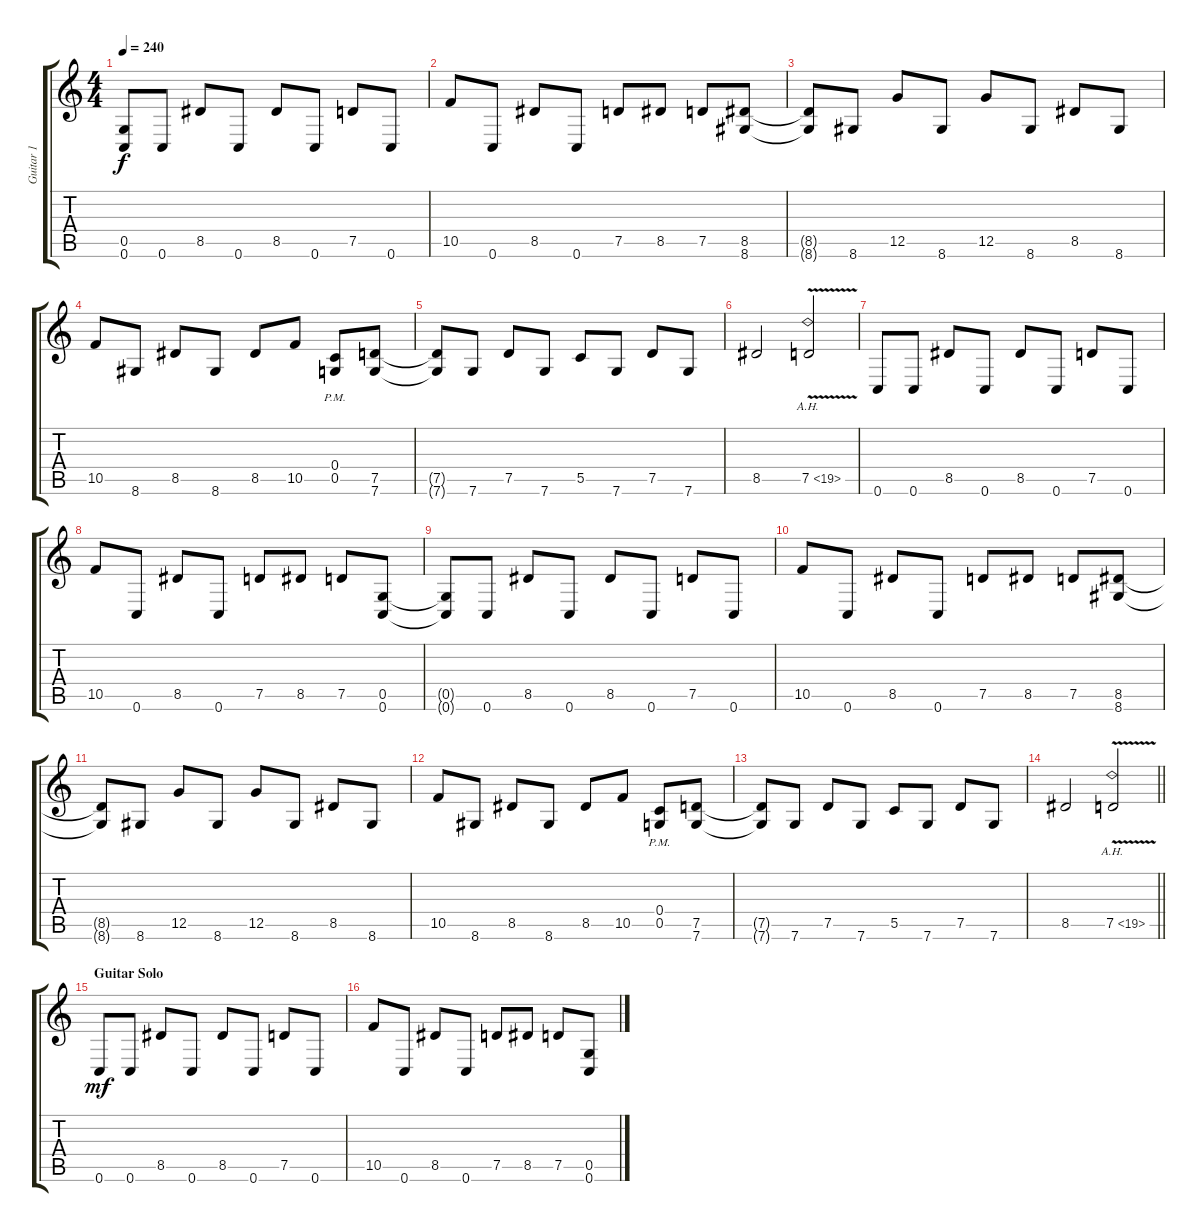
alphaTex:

\track ("Guitar 1" "Guitar 1") {instrument distortionguitar}
\staff {score tabs}
\tuning (D4 A3 F3 C3 G2 C2) {hide}
\ts (4 4)
\tempo 240
\clef g2
\ks c
(0.5{t} 0.6{t}).8{dy f} 0.6.8 8.5.8 0.6.8 8.5.8 0.6.8 7.5.8 0.6.8 |
10.5.8 0.6.8 8.5.8 0.6.8 7.5.8 8.5.8 7.5.8 (8.5 8.6).8 |
(8.5{t} 8.6{t}).8 8.6.8 12.5.8 8.6.8 12.5.8 8.6.8 8.5.8 8.6.8 |
10.5.8 8.6.8 8.5.8 8.6.8 8.5.8 10.5.8 (0.4{pm} 0.5{pm}).8 (7.5 7.6).8 |
(7.5{t} 7.6{t}).8 7.6.8 7.5.8 7.6.8 5.5.8 7.6.8 7.5.8 7.6.8 |
8.5.2 7.5{ah 12 v}.2 |
0.6.8 0.6.8 8.5.8 0.6.8 8.5.8 0.6.8 7.5.8 0.6.8 |
10.5.8 0.6.8 8.5.8 0.6.8 7.5.8 8.5.8 7.5.8 (0.5 0.6).8 |
(0.5{t} 0.6{t}).8 0.6.8 8.5.8 0.6.8 8.5.8 0.6.8 7.5.8 0.6.8 |
10.5.8 0.6.8 8.5.8 0.6.8 7.5.8 8.5.8 7.5.8 (8.5 8.6).8 |
(8.5{t} 8.6{t}).8 8.6.8 12.5.8 8.6.8 12.5.8 8.6.8 8.5.8 8.6.8 |
10.5.8 8.6.8 8.5.8 8.6.8 8.5.8 10.5.8 (0.4{pm} 0.5{pm}).8 (7.5 7.6).8 |
(7.5{t} 7.6{t}).8 7.6.8 7.5.8 7.6.8 5.5.8 7.6.8 7.5.8 7.6.8 |
\barLineRight lightlight
8.5.2 7.5{ah 12 v}.2 |
\section ("" "Guitar Solo")
0.6.8{dy mf} 0.6.8 8.5.8 0.6.8 8.5.8 0.6.8 7.5.8 0.6.8 |
10.5.8 0.6.8 8.5.8 0.6.8 7.5.8 8.5.8 7.5.8 (0.5 0.6).8
